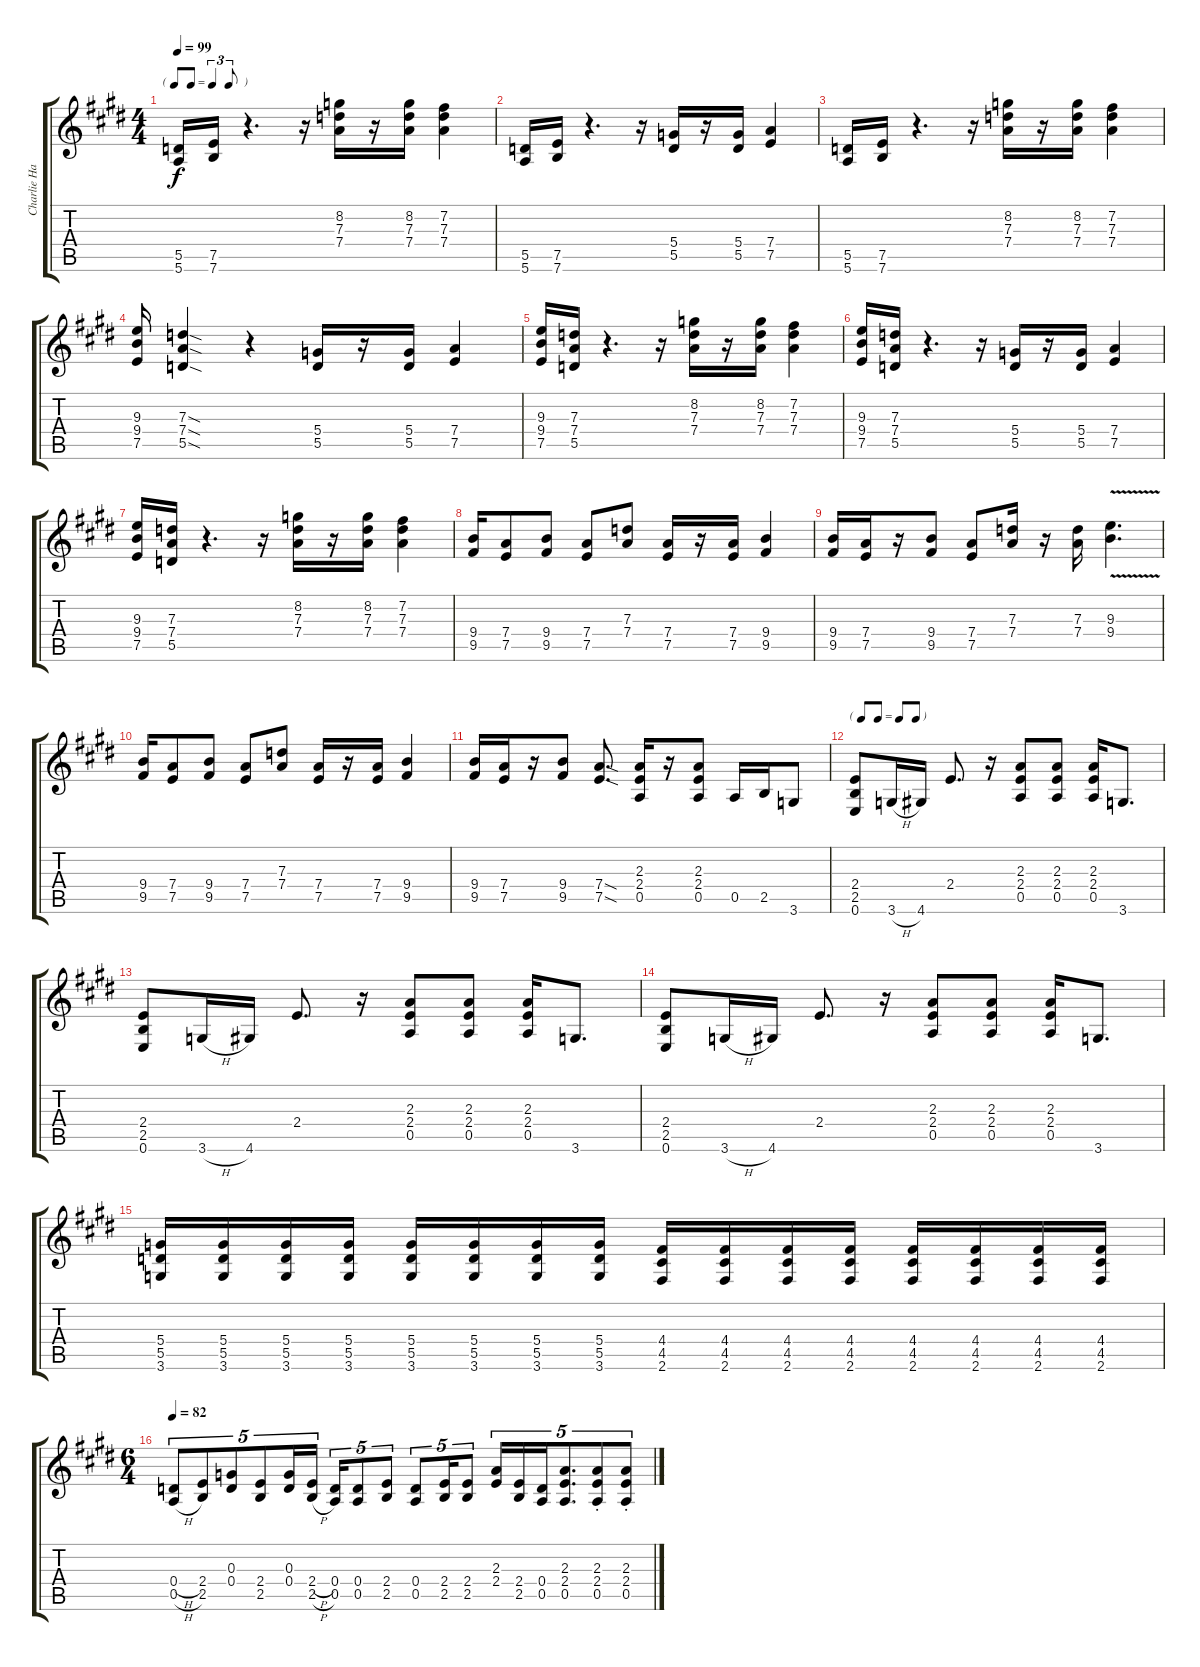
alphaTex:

\track ("Charlie Hargrett Guitar" "Charlie Ha") {instrument overdrivenguitar}
\staff {score tabs}
\tuning (E4 B3 G3 D3 A2 E2) {hide}
\ts (4 4)
\tf triplet8th
\tempo 99
\clef g2
\ks e
(5.5 5.6).16{dy f} (7.5 7.6).16 r.4{d} r.16 (8.2 7.3 7.4).16 r.16 (8.2 7.3 7.4).16 (7.2 7.3 7.4).4 |
(5.5 5.6).16 (7.5 7.6).16 r.4{d} r.16 (5.4 5.5).16 r.16 (5.4 5.5).16 (7.4 7.5).4 |
(5.5 5.6).16 (7.5 7.6).16 r.4{d} r.16 (8.2 7.3 7.4).16 r.16 (8.2 7.3 7.4).16 (7.2 7.3 7.4).4 |
(9.3 9.4 7.5).16 (7.3{sod} 7.4{sod} 5.5{sod}).4 r.4 (5.4 5.5).16 r.16 (5.4 5.5).16 (7.4 7.5).4 |
(9.3 9.4 7.5).16 (7.3 7.4 5.5).16 r.4{d} r.16 (8.2 7.3 7.4).16 r.16 (8.2 7.3 7.4).16 (7.2 7.3 7.4).4 |
(9.3 9.4 7.5).16 (7.3 7.4 5.5).16 r.4{d} r.16 (5.4 5.5).16 r.16 (5.4 5.5).16 (7.4 7.5).4 |
(9.3 9.4 7.5).16 (7.3 7.4 5.5).16 r.4{d} r.16 (8.2 7.3 7.4).16 r.16 (8.2 7.3 7.4).16 (7.2 7.3 7.4).4 |
(9.4 9.5).16 (7.4 7.5).8 (9.4 9.5).8 (7.4 7.5).8 (7.3 7.4).8 (7.4 7.5).16 r.16 (7.4 7.5).16 (9.4 9.5).4 |
(9.4 9.5).16 (7.4 7.5).16 r.16 (9.4 9.5).8 (7.4 7.5).8 (7.3 7.4).16 r.16 (7.3 7.4).16 (9.3{v} 9.4).4{d} |
(9.4 9.5).16 (7.4 7.5).8 (9.4 9.5).8 (7.4 7.5).8 (7.3 7.4).8 (7.4 7.5).16 r.16 (7.4 7.5).16 (9.4 9.5).4 |
(9.4 9.5).16 (7.4 7.5).16 r.16 (9.4 9.5).8 (7.4{sod} 7.5{sod}).8{d} (2.3 2.4 0.5).16 r.16 (2.3 2.4 0.5).8 0.5.16 2.5.16 3.6.8 |
\tf none
(2.4 2.5 0.6).8 3.6{h}.16 4.6.16 2.4.8{d} r.16 (2.3 2.4 0.5).8 (2.3 2.4 0.5).8 (2.3 2.4 0.5).16 3.6.8{d} |
(2.4 2.5 0.6).8 3.6{h}.16 4.6.16 2.4.8{d} r.16 (2.3 2.4 0.5).8 (2.3 2.4 0.5).8 (2.3 2.4 0.5).16 3.6.8{d} |
(2.4 2.5 0.6).8 3.6{h}.16 4.6.16 2.4.8{d} r.16 (2.3 2.4 0.5).8 (2.3 2.4 0.5).8 (2.3 2.4 0.5).16 3.6.8{d} |
(5.4 5.5 3.6).16 (5.4 5.5 3.6).16 (5.4 5.5 3.6).16 (5.4 5.5 3.6).16 (5.4 5.5 3.6).16 (5.4 5.5 3.6).16 (5.4 5.5 3.6).16 (5.4 5.5 3.6).16 (4.4 4.5 2.6).16 (4.4 4.5 2.6).16 (4.4 4.5 2.6).16 (4.4 4.5 2.6).16 (4.4 4.5 2.6).16 (4.4 4.5 2.6).16 (4.4 4.5 2.6).16 (4.4 4.5 2.6).16 |
\ts (6 4)
\tempo 82
(0.4{h} 0.5{h}).8{tu (5 4)} (2.4 2.5).8{tu (5 4)} (0.3 0.4).8{tu (5 4)} (2.4 2.5).8{tu (5 4)} (0.3 0.4).16{tu (5 4)} (2.4{h} 2.5{h}).16{tu (5 4) beam splitsecondary} (0.4 0.5).16{tu (5 4)} (0.4 0.5).8{tu (5 4)} (2.4 2.5).8{tu (5 4)} (0.4 0.5).8{tu (5 4)} (2.4 2.5).16{tu (5 4)} (2.4 2.5).8{tu (5 4)} (2.3 2.4).16{tu (5 4)} (2.4 2.5).16{tu (5 4)} (0.4 0.5).16{tu (5 4)} (2.3 2.4 0.5).8{d tu (5 4)} (2.3 2.4 0.5{st}).8{tu (5 4)} (2.3 2.4{st} 0.5).8{tu (5 4)}
